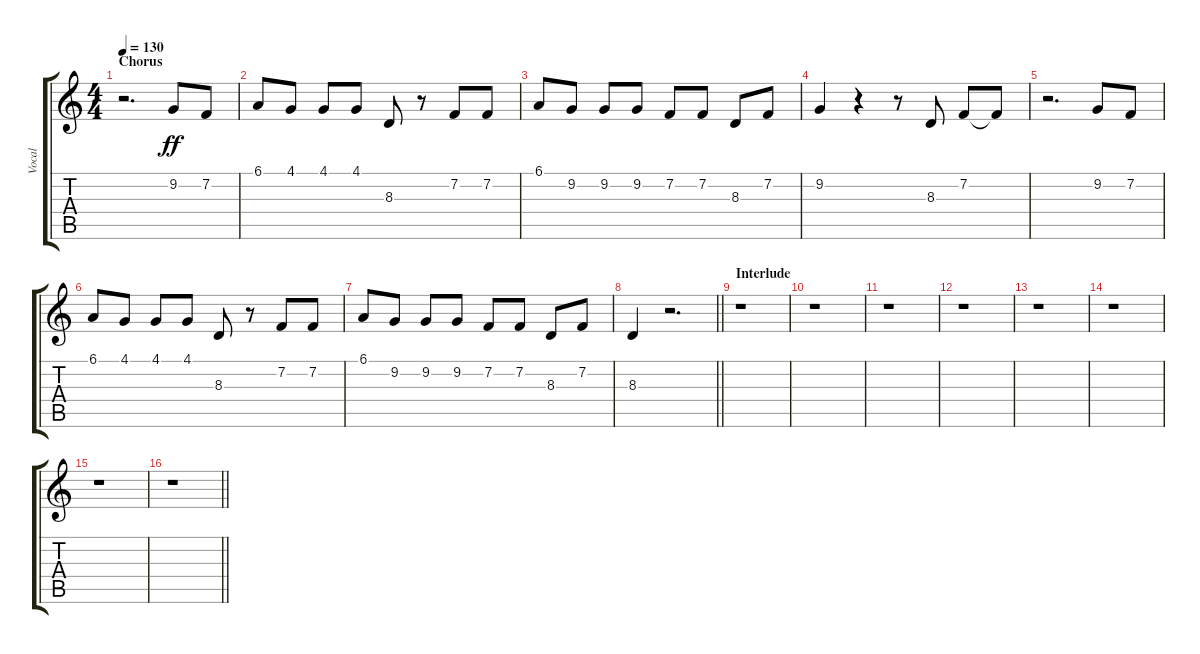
\track ("Vocal" "Vocal") {instrument tuba}
\staff {score tabs}
\tuning (Eb4 Bb3 Gb3 Db3 Ab2 Eb2) {hide}
\ts (4 4)
\section ("" "Chorus")
\tempo 130
\clef g2
\ks c
r.2{d dy ff} 9.2.8 7.2.8 |
6.1.8 4.1.8 4.1.8 4.1.8 8.3.8 r.8 7.2.8 7.2.8 |
6.1.8 9.2.8 9.2.8 9.2.8 7.2.8 7.2.8 8.3.8 7.2.8 |
9.2.4 r.4 r.8 8.3.8 7.2.8 7.2{t}.8 |
r.2{d} 9.2.8 7.2.8 |
6.1.8 4.1.8 4.1.8 4.1.8 8.3.8 r.8 7.2.8 7.2.8 |
6.1.8 9.2.8 9.2.8 9.2.8 7.2.8 7.2.8 8.3.8 7.2.8 |
\barLineRight lightlight
8.3.4 r.2{d} |
\section ("" "Interlude")
r.1 |
r.1 |
r.1 |
r.1 |
r.1 |
r.1 |
r.1 |
\barLineRight lightlight
r.1
